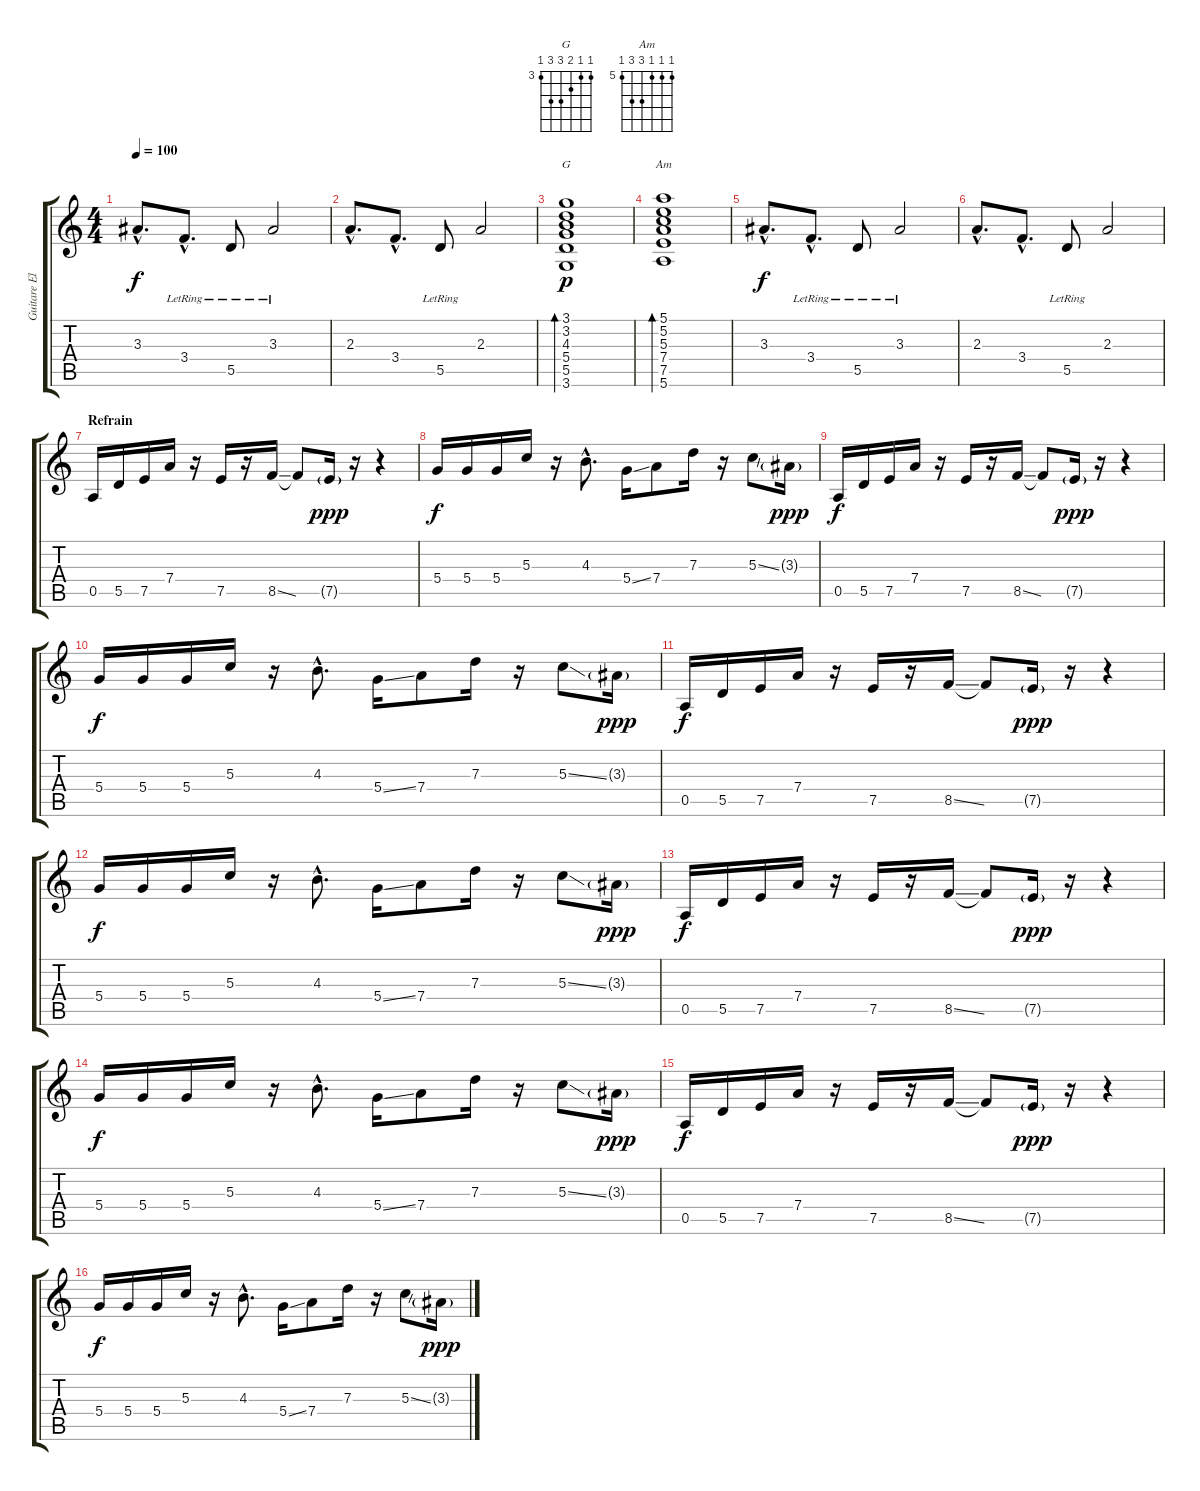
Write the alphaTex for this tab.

\track ("Guitare Electrique" "Guitare El") {instrument electricguitarmuted}
\staff {score tabs}
\tuning (E4 B3 G3 D3 A2 E2) {hide}
\chord ("G" 3 3 4 5 5 3) {firstfret 3}
\chord ("Am" 5 5 5 7 7 5) {firstfret 5}
\ts (4 4)
\tempo 100
\clef g2
\ks c
3.3{hac}.8{d dy f volume 12 instrument electricguitarclean} 3.4{hac lr}.8{d} 5.5{lr}.8 3.3{lr}.2 |
2.3{hac}.8{d} 3.4{hac}.8{d} 5.5{lr}.8 2.3.2 |
(3.1 3.2 4.3 5.4 5.5 3.6).1{bd 240 ch "G" dy p} |
(5.1 5.2 5.3 7.4 7.5 5.6).1{bd 240 ch "Am"} |
3.3{hac}.8{d dy f} 3.4{hac lr}.8{d} 5.5{lr}.8 3.3{lr}.2 |
2.3{hac}.8{d} 3.4{hac}.8{d} 5.5{lr}.8 2.3.2 |
\section ("" "Refrain")
0.5.16{volume 16 instrument electricguitarmuted} 5.5.16 7.5.16 7.4.16 r.16 7.5.16 r.16 8.5{ss}.16 8.5{t}.8 7.5{g}.16{dy ppp} r.16 r.4 |
5.4.16{dy f} 5.4.16 5.4.16 5.3.16 r.16 4.3{hac}.8{d} 5.4{ss}.16 7.4.8 7.3.16 r.16 5.3{ss}.8 3.3{g}.16{dy ppp} |
0.5.16{dy f} 5.5.16 7.5.16 7.4.16 r.16 7.5.16 r.16 8.5{ss}.16 8.5{t}.8 7.5{g}.16{dy ppp} r.16 r.4 |
5.4.16{dy f} 5.4.16 5.4.16 5.3.16 r.16 4.3{hac}.8{d} 5.4{ss}.16 7.4.8 7.3.16 r.16 5.3{ss}.8 3.3{g}.16{dy ppp} |
0.5.16{dy f} 5.5.16 7.5.16 7.4.16 r.16 7.5.16 r.16 8.5{ss}.16 8.5{t}.8 7.5{g}.16{dy ppp} r.16 r.4 |
5.4.16{dy f} 5.4.16 5.4.16 5.3.16 r.16 4.3{hac}.8{d} 5.4{ss}.16 7.4.8 7.3.16 r.16 5.3{ss}.8 3.3{g}.16{dy ppp} |
0.5.16{dy f} 5.5.16 7.5.16 7.4.16 r.16 7.5.16 r.16 8.5{ss}.16 8.5{t}.8 7.5{g}.16{dy ppp} r.16 r.4 |
5.4.16{dy f} 5.4.16 5.4.16 5.3.16 r.16 4.3{hac}.8{d} 5.4{ss}.16 7.4.8 7.3.16 r.16 5.3{ss}.8 3.3{g}.16{dy ppp} |
0.5.16{dy f} 5.5.16 7.5.16 7.4.16 r.16 7.5.16 r.16 8.5{ss}.16 8.5{t}.8 7.5{g}.16{dy ppp} r.16 r.4 |
5.4.16{dy f} 5.4.16 5.4.16 5.3.16 r.16 4.3{hac}.8{d} 5.4{ss}.16 7.4.8 7.3.16 r.16 5.3{ss}.8 3.3{g}.16{dy ppp}
